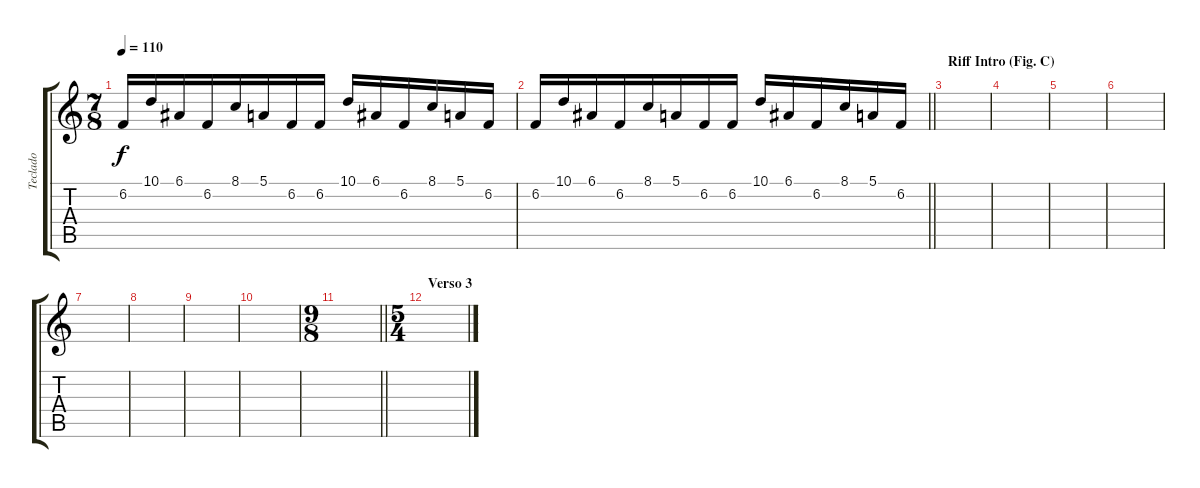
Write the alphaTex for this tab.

\track ("Teclado " "Teclado ") {instrument pad2warm}
\staff {score tabs}
\tuning (E4 B3 G3 D3 A2 E2) {hide}
\ts (7 8)
\tempo 110
\clef g2
\ks c
6.2.16{dy f} 10.1.16 6.1.16 6.2.16 8.1.16 5.1.16 6.2.16 6.2.16 10.1.16 6.1.16 6.2.16 8.1.16 5.1.16 6.2.16 |
\barLineRight lightlight
6.2.16 10.1.16 6.1.16 6.2.16 8.1.16 5.1.16 6.2.16 6.2.16 10.1.16 6.1.16 6.2.16 8.1.16 5.1.16 6.2.16 |
\section ("" "Riff Intro (Fig. C)")
|
|
|
|
|
|
|
|
\ts (9 8)
\barLineRight lightlight
|
\ts (5 4)
\section ("" "Verso 3")
